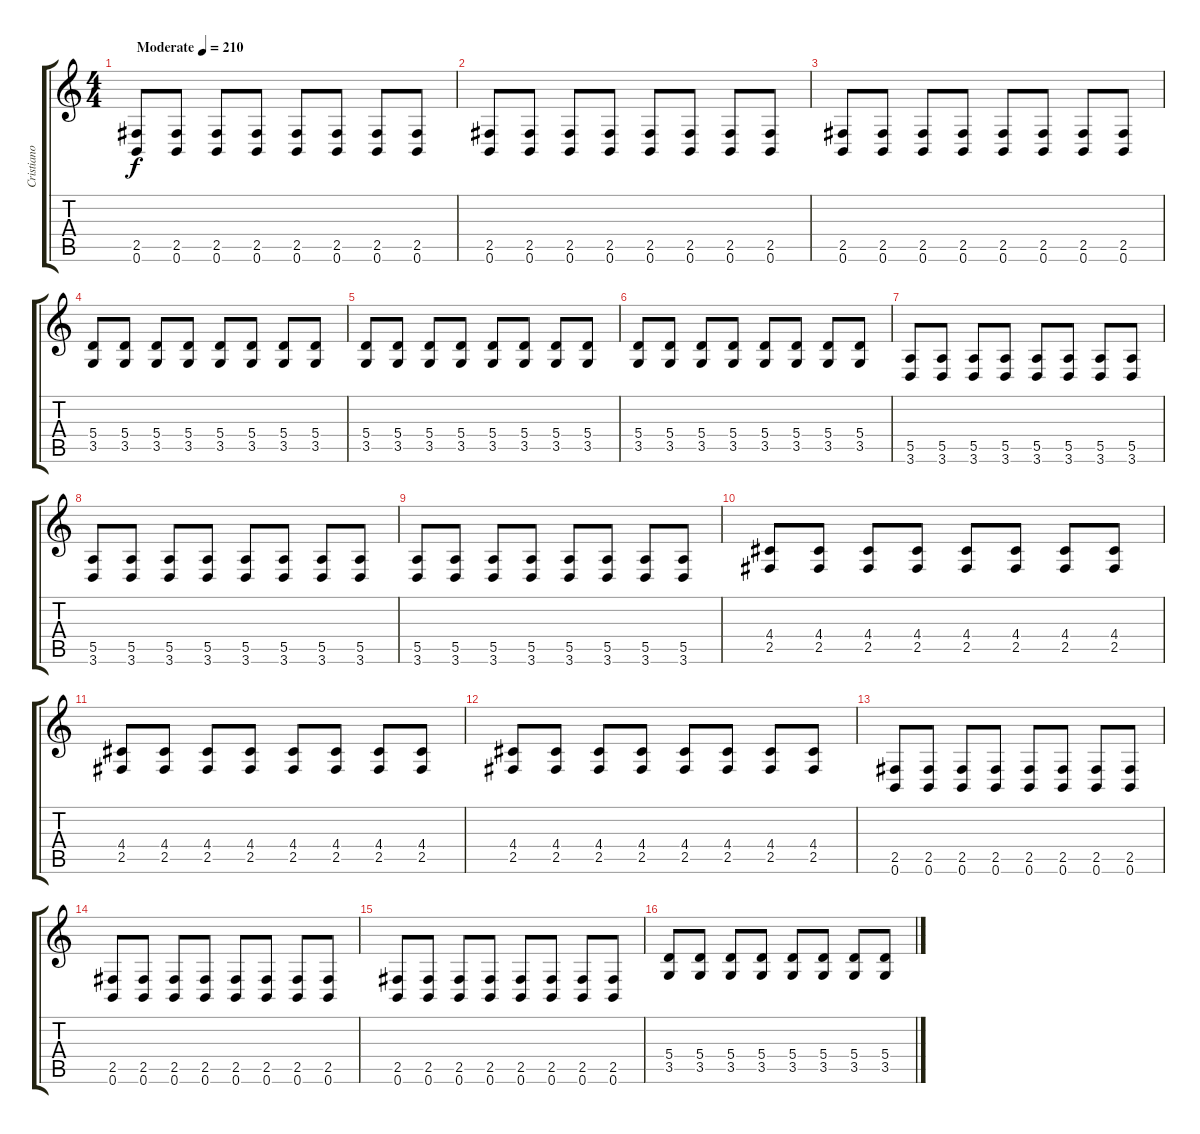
\track ("Cristiano Trionfera" "Cristiano ") {instrument distortionguitar}
\staff {score tabs}
\tuning (B3 Gb3 D3 A2 E2 B1) {hide}
\ts (4 4)
\tempo (210 "Moderate")
\clef g2
\ks c
(2.5 0.6).8{dy f volume 11 balance 16 instrument distortionguitar} (2.5 0.6).8 (2.5 0.6).8 (2.5 0.6).8 (2.5 0.6).8 (2.5 0.6).8 (2.5 0.6).8 (2.5 0.6).8 |
(2.5 0.6).8 (2.5 0.6).8 (2.5 0.6).8 (2.5 0.6).8 (2.5 0.6).8 (2.5 0.6).8 (2.5 0.6).8 (2.5 0.6).8 |
(2.5 0.6).8 (2.5 0.6).8 (2.5 0.6).8 (2.5 0.6).8 (2.5 0.6).8 (2.5 0.6).8 (2.5 0.6).8 (2.5 0.6).8 |
(5.4 3.5).8 (5.4 3.5).8 (5.4 3.5).8 (5.4 3.5).8 (5.4 3.5).8 (5.4 3.5).8 (5.4 3.5).8 (5.4 3.5).8 |
(5.4 3.5).8 (5.4 3.5).8 (5.4 3.5).8 (5.4 3.5).8 (5.4 3.5).8 (5.4 3.5).8 (5.4 3.5).8 (5.4 3.5).8 |
(5.4 3.5).8 (5.4 3.5).8 (5.4 3.5).8 (5.4 3.5).8 (5.4 3.5).8 (5.4 3.5).8 (5.4 3.5).8 (5.4 3.5).8 |
(5.5 3.6).8 (5.5 3.6).8 (5.5 3.6).8 (5.5 3.6).8 (5.5 3.6).8 (5.5 3.6).8 (5.5 3.6).8 (5.5 3.6).8 |
(5.5 3.6).8 (5.5 3.6).8 (5.5 3.6).8 (5.5 3.6).8 (5.5 3.6).8 (5.5 3.6).8 (5.5 3.6).8 (5.5 3.6).8 |
(5.5 3.6).8 (5.5 3.6).8 (5.5 3.6).8 (5.5 3.6).8 (5.5 3.6).8 (5.5 3.6).8 (5.5 3.6).8 (5.5 3.6).8 |
(4.4 2.5).8 (4.4 2.5).8 (4.4 2.5).8 (4.4 2.5).8 (4.4 2.5).8 (4.4 2.5).8 (4.4 2.5).8 (4.4 2.5).8 |
(4.4 2.5).8 (4.4 2.5).8 (4.4 2.5).8 (4.4 2.5).8 (4.4 2.5).8 (4.4 2.5).8 (4.4 2.5).8 (4.4 2.5).8 |
(4.4 2.5).8 (4.4 2.5).8 (4.4 2.5).8 (4.4 2.5).8 (4.4 2.5).8 (4.4 2.5).8 (4.4 2.5).8 (4.4 2.5).8 |
(2.5 0.6).8 (2.5 0.6).8 (2.5 0.6).8 (2.5 0.6).8 (2.5 0.6).8 (2.5 0.6).8 (2.5 0.6).8 (2.5 0.6).8 |
(2.5 0.6).8 (2.5 0.6).8 (2.5 0.6).8 (2.5 0.6).8 (2.5 0.6).8 (2.5 0.6).8 (2.5 0.6).8 (2.5 0.6).8 |
(2.5 0.6).8 (2.5 0.6).8 (2.5 0.6).8 (2.5 0.6).8 (2.5 0.6).8 (2.5 0.6).8 (2.5 0.6).8 (2.5 0.6).8 |
(5.4 3.5).8 (5.4 3.5).8 (5.4 3.5).8 (5.4 3.5).8 (5.4 3.5).8 (5.4 3.5).8 (5.4 3.5).8 (5.4 3.5).8
